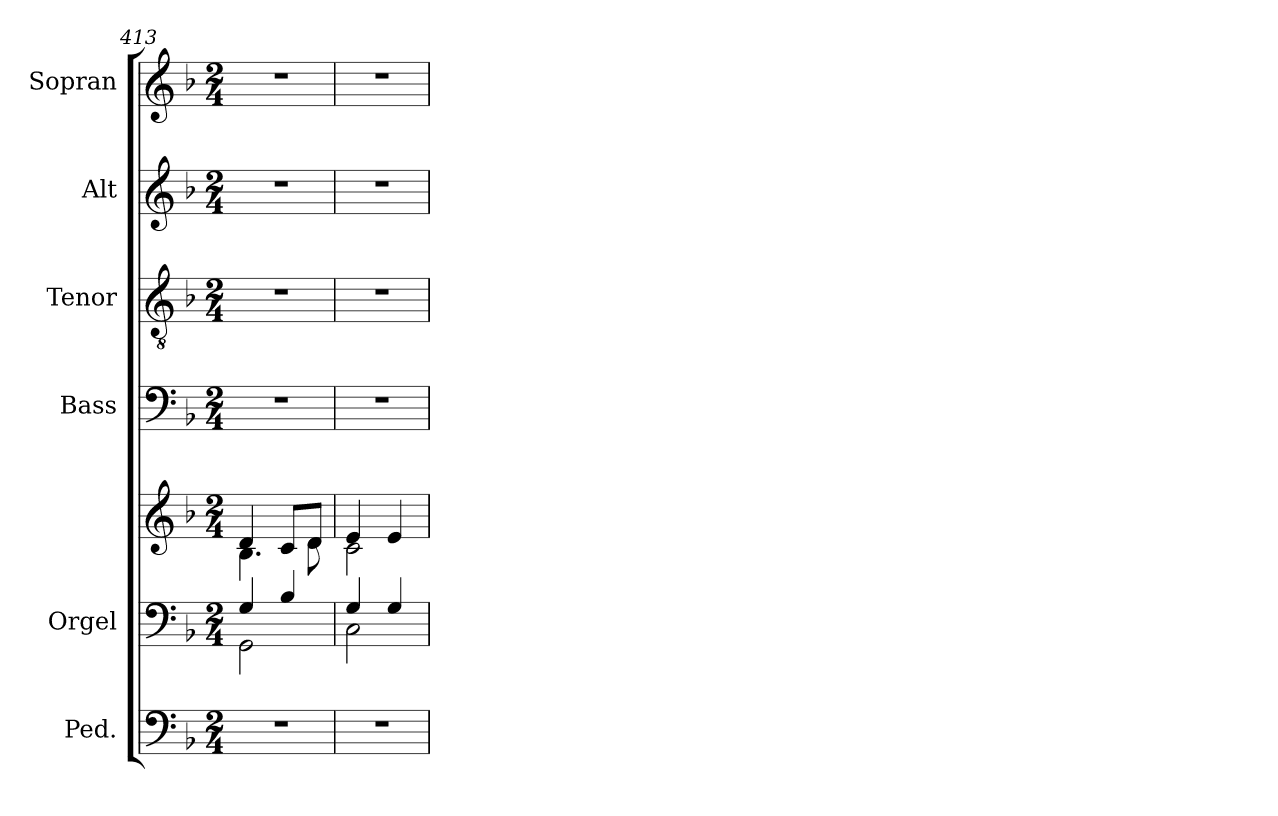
**kern	**kern	**kern	**kern	**kern	**kern	**kern
*part6	*part5	*part5	*part4	*part3	*part2	*part1
*staff7	*staff6	*staff5	*staff4	*staff3	*staff2	*staff1
*I"Ped.	*I"Orgel	*	*I"Bass	*I"Tenor	*I"Alt	*I"Sopran
*	*I'Org.	*	*I'B.	*I'T.	*I'A.	*I'S.
*clefF4	*clefF4	*clefG2	*clefF4	*clefGv2	*clefG2	*clefG2
*ITrd7c12	*	*	*	*	*	*
*k[b-]	*k[b-]	*k[b-]	*k[b-]	*k[b-]	*k[b-]	*k[b-]
*F:	*F:	*F:	*F:	*F:	*F:	*F:
*M2/4	*M2/4	*M2/4	*M2/4	*M2/4	*M2/4	*M2/4
=413	=413	=413	=413	=413	=413	=413
*	*^	*^	*	*	*	*
2r	4G/	2GG\	4d/	4.B-\	2r	2r	2r	2r
.	4B-/	.	8c/L	.	.	.	.	.
.	.	.	8d/J	8d\	.	.	.	.
=414	=414	=414	=414	=414	=414	=414	=414	=414
2r	4G/	2C\	4e/	2c\	2r	2r	2r	2r
.	4G/	.	4e/	.	.	.	.	.
*	*v	*v	*	*	*	*	*	*
*	*	*v	*v	*	*	*	*
=	=	=	=	=	=	=
*-	*-	*-	*-	*-	*-	*-
